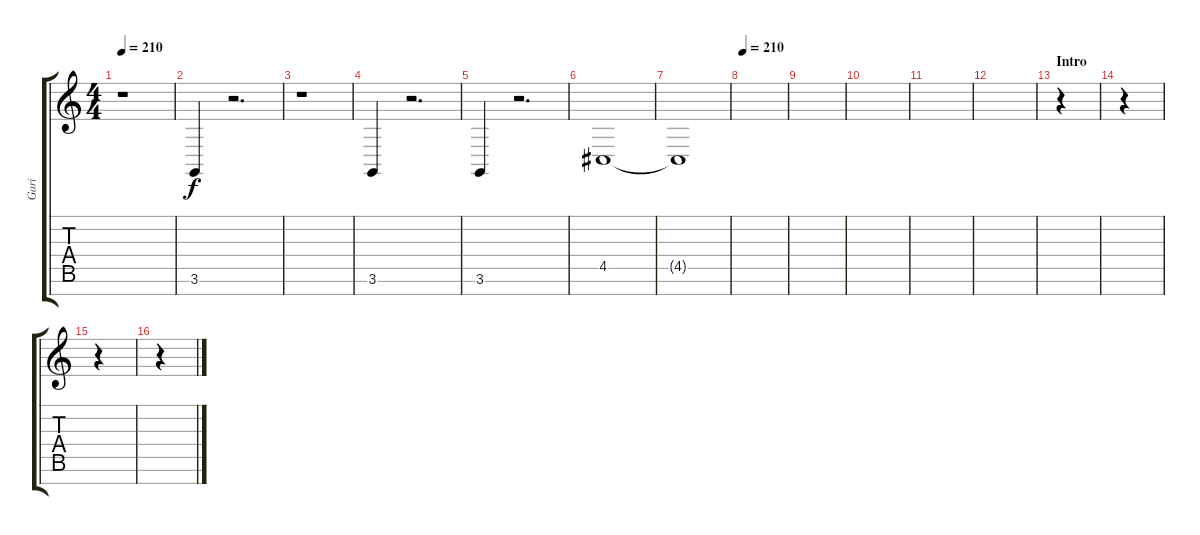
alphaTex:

\track ("Gari" "Gari") {instrument trombone}
\staff {score tabs}
\tuning (E4 B3 G3 D3 A2 E2 B1) {hide}
\ts (4 4)
\tempo 210
\clef g2
\ks c
r.1{dy f} |
3.6.4 r.2{d} |
r.1 |
3.6.4 r.2{d} |
3.6.4 r.2{d} |
4.5.1 |
4.5{t}.1 |
\tempo 210
|
|
|
|
|
\section ("" "Intro")
r.4 |
r.4 |
r.4 |
r.4
